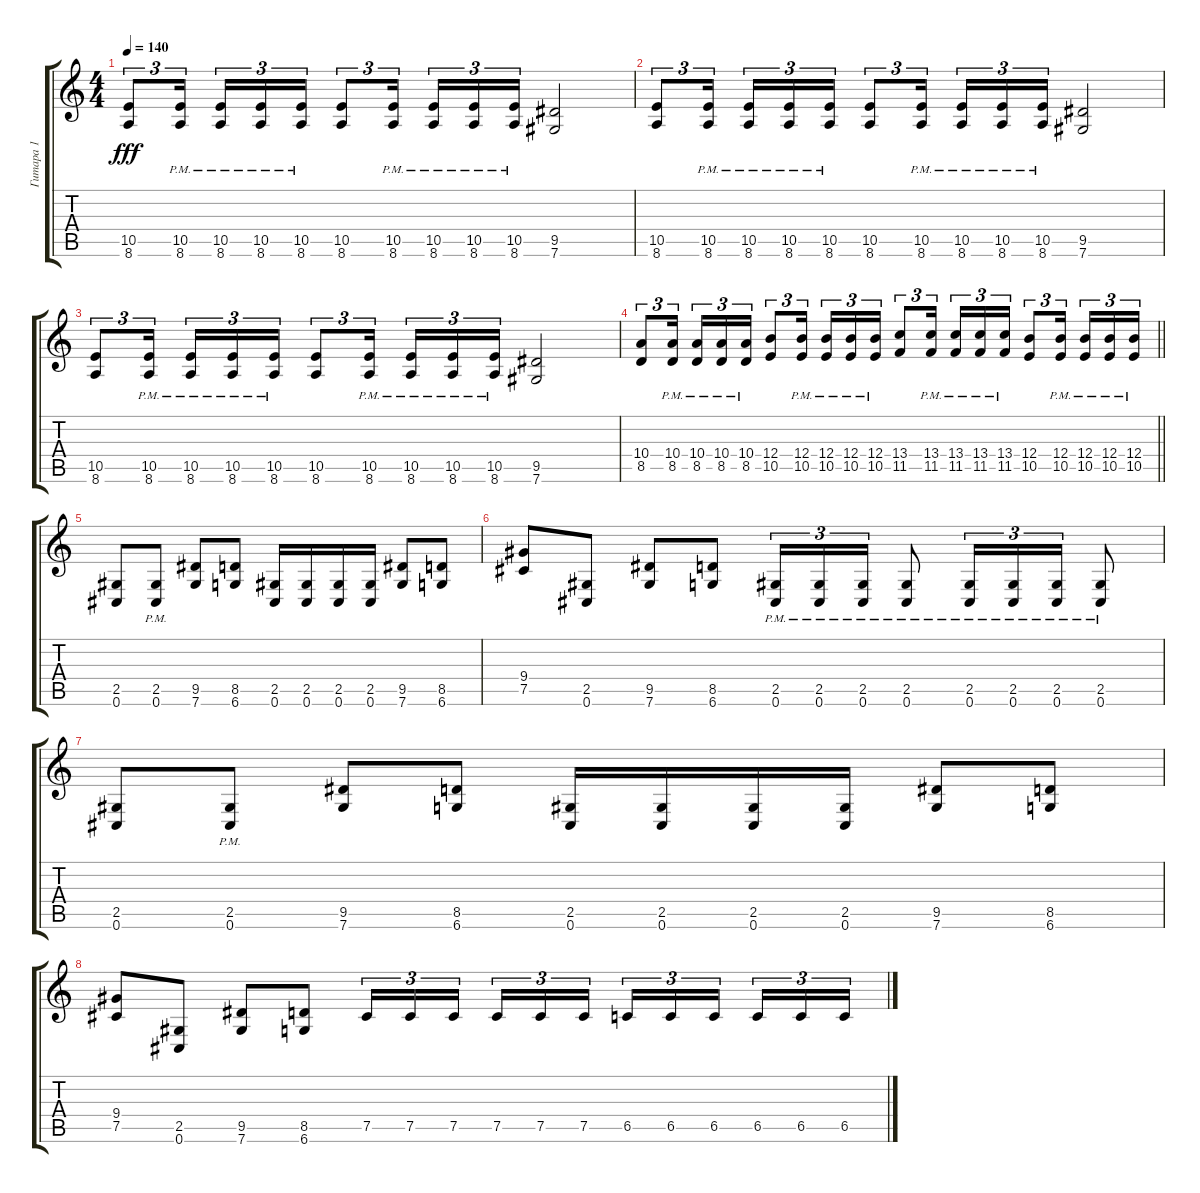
\track ("Гитара 1" "Гитара 1") {instrument distortionguitar}
\staff {score tabs}
\tuning (Db4 Ab3 E3 B2 Gb2 Db2) {hide}
\ts (4 4)
\tempo 140
\clef g2
\ks c
(10.5 8.6).8{tu (3 2) dy fff} (10.5{pm} 8.6{pm}).16{tu (3 2) beam splitsecondary} (10.5{pm} 8.6{pm}).16{tu (3 2)} (10.5{pm} 8.6{pm}).16{tu (3 2)} (10.5{pm} 8.6{pm}).16{tu (3 2)} (10.5 8.6).8{tu (3 2)} (10.5{pm} 8.6{pm}).16{tu (3 2) beam splitsecondary} (10.5{pm} 8.6{pm}).16{tu (3 2)} (10.5{pm} 8.6{pm}).16{tu (3 2)} (10.5{pm} 8.6{pm}).16{tu (3 2)} (9.5 7.6).2 |
(10.5 8.6).8{tu (3 2)} (10.5{pm} 8.6{pm}).16{tu (3 2) beam splitsecondary} (10.5{pm} 8.6{pm}).16{tu (3 2)} (10.5{pm} 8.6{pm}).16{tu (3 2)} (10.5{pm} 8.6{pm}).16{tu (3 2)} (10.5 8.6).8{tu (3 2)} (10.5{pm} 8.6{pm}).16{tu (3 2) beam splitsecondary} (10.5{pm} 8.6{pm}).16{tu (3 2)} (10.5{pm} 8.6{pm}).16{tu (3 2)} (10.5{pm} 8.6{pm}).16{tu (3 2)} (9.5 7.6).2 |
(10.5 8.6).8{tu (3 2)} (10.5{pm} 8.6{pm}).16{tu (3 2) beam splitsecondary} (10.5{pm} 8.6{pm}).16{tu (3 2)} (10.5{pm} 8.6{pm}).16{tu (3 2)} (10.5{pm} 8.6{pm}).16{tu (3 2)} (10.5 8.6).8{tu (3 2)} (10.5{pm} 8.6{pm}).16{tu (3 2) beam splitsecondary} (10.5{pm} 8.6{pm}).16{tu (3 2)} (10.5{pm} 8.6{pm}).16{tu (3 2)} (10.5{pm} 8.6{pm}).16{tu (3 2)} (9.5 7.6).2 |
\barLineRight lightlight
(10.4 8.5).8{tu (3 2)} (10.4{pm} 8.5{pm}).16{tu (3 2) beam splitsecondary} (10.4{pm} 8.5{pm}).16{tu (3 2)} (10.4{pm} 8.5{pm}).16{tu (3 2)} (10.4{pm} 8.5{pm}).16{tu (3 2)} (12.4 10.5).8{tu (3 2)} (12.4{pm} 10.5{pm}).16{tu (3 2) beam splitsecondary} (12.4{pm} 10.5{pm}).16{tu (3 2)} (12.4{pm} 10.5{pm}).16{tu (3 2)} (12.4{pm} 10.5{pm}).16{tu (3 2)} (13.4 11.5).8{tu (3 2)} (13.4{pm} 11.5{pm}).16{tu (3 2) beam splitsecondary} (13.4{pm} 11.5{pm}).16{tu (3 2)} (13.4{pm} 11.5{pm}).16{tu (3 2)} (13.4{pm} 11.5{pm}).16{tu (3 2)} (12.4 10.5).8{tu (3 2)} (12.4{pm} 10.5{pm}).16{tu (3 2) beam splitsecondary} (12.4{pm} 10.5{pm}).16{tu (3 2)} (12.4{pm} 10.5{pm}).16{tu (3 2)} (12.4{pm} 10.5{pm}).16{tu (3 2)} |
(2.5 0.6).8 (2.5{pm} 0.6{pm}).8 (9.5 7.6).8 (8.5 6.6).8 (2.5 0.6).16 (2.5 0.6).16 (2.5 0.6).16 (2.5 0.6).16 (9.5 7.6).8 (8.5 6.6).8 |
(9.4 7.5).8 (2.5 0.6).8 (9.5 7.6).8 (8.5 6.6).8 (2.5{pm} 0.6{pm}).16{tu (3 2)} (2.5{pm} 0.6{pm}).16{tu (3 2)} (2.5{pm} 0.6{pm}).16{tu (3 2)} (2.5{pm} 0.6{pm}).8 (2.5{pm} 0.6{pm}).16{tu (3 2)} (2.5{pm} 0.6{pm}).16{tu (3 2)} (2.5{pm} 0.6{pm}).16{tu (3 2)} (2.5{pm} 0.6{pm}).8 |
(2.5 0.6).8 (2.5{pm} 0.6{pm}).8 (9.5 7.6).8 (8.5 6.6).8 (2.5 0.6).16 (2.5 0.6).16 (2.5 0.6).16 (2.5 0.6).16 (9.5 7.6).8 (8.5 6.6).8 |
(9.4 7.5).8 (2.5 0.6).8 (9.5 7.6).8 (8.5 6.6).8 7.5.16{tu (3 2)} 7.5.16{tu (3 2)} 7.5.16{tu (3 2) beam splitsecondary} 7.5.16{tu (3 2)} 7.5.16{tu (3 2)} 7.5.16{tu (3 2)} 6.5.16{tu (3 2)} 6.5.16{tu (3 2)} 6.5.16{tu (3 2) beam splitsecondary} 6.5.16{tu (3 2)} 6.5.16{tu (3 2)} 6.5.16{tu (3 2)}
